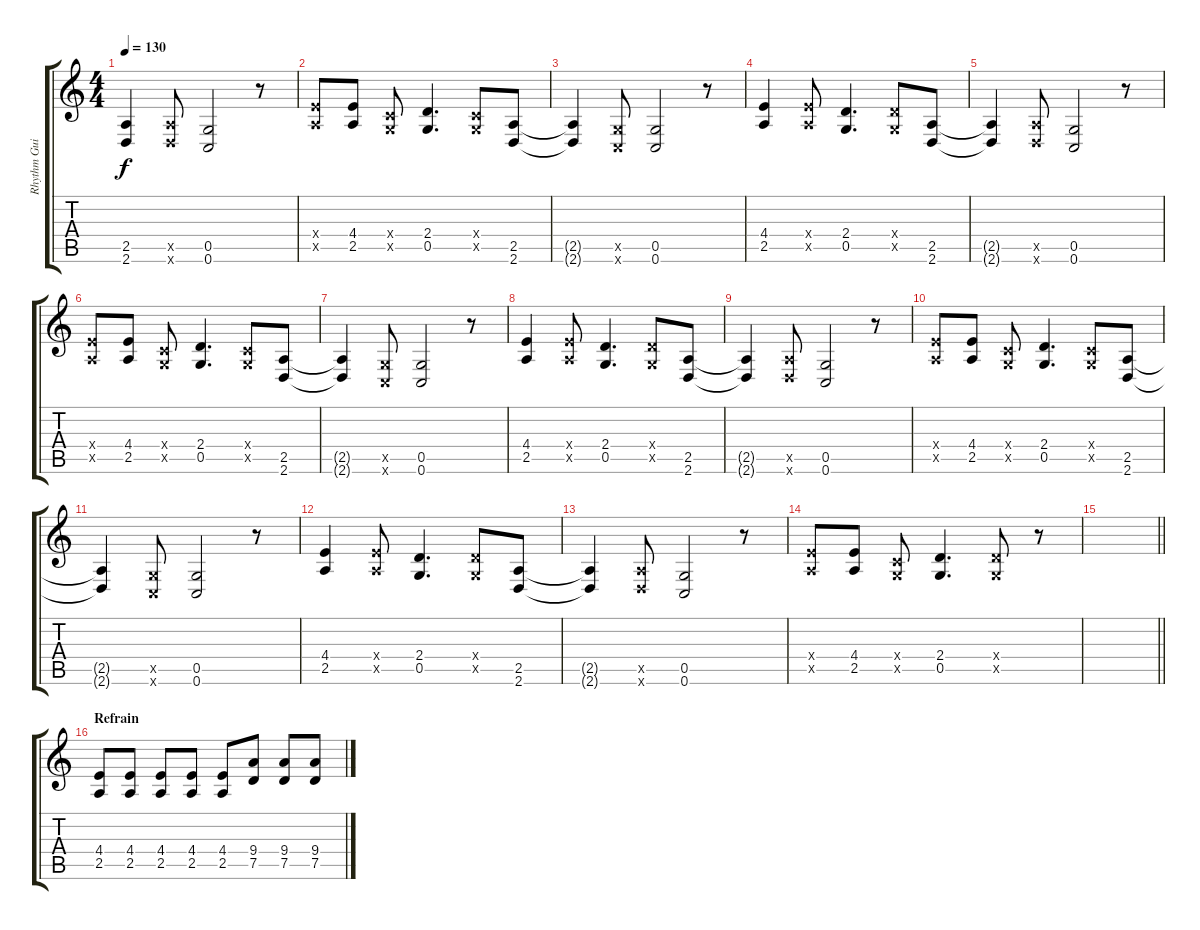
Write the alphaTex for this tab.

\track ("Rhythm Guitar" "Rhythm Gui") {instrument distortionguitar}
\staff {score tabs}
\tuning (D4 A3 F3 C3 G2 C2) {hide}
\ts (4 4)
\tempo 130
\clef g2
\ks c
(2.5{t} 2.6{t}).4{dy f} (2.5{x} 2.6{x}).8 (0.5 0.6).2 r.8 |
(4.4{x} 2.5{x}).8 (4.4 2.5).8 (0.4{x} 0.5{x}).8 (2.4 0.5).4{d} (0.4{x} 0.5{x}).8 (2.5 2.6).8 |
(2.5{t} 2.6{t}).4 (0.5{x} 0.6{x}).8 (0.5 0.6).2 r.8 |
(4.4 2.5).4 (4.4{x} 2.5{x}).8 (2.4 0.5).4{d} (2.4{x} 0.5{x}).8 (2.5 2.6).8 |
(2.5{t} 2.6{t}).4 (2.5{x} 2.6{x}).8 (0.5 0.6).2 r.8 |
(4.4{x} 2.5{x}).8 (4.4 2.5).8 (0.4{x} 0.5{x}).8 (2.4 0.5).4{d} (0.4{x} 0.5{x}).8 (2.5 2.6).8 |
(2.5{t} 2.6{t}).4 (0.5{x} 0.6{x}).8 (0.5 0.6).2 r.8 |
(4.4 2.5).4 (4.4{x} 2.5{x}).8 (2.4 0.5).4{d} (2.4{x} 0.5{x}).8 (2.5 2.6).8 |
(2.5{t} 2.6{t}).4 (2.5{x} 2.6{x}).8 (0.5 0.6).2 r.8 |
(4.4{x} 2.5{x}).8 (4.4 2.5).8 (0.4{x} 0.5{x}).8 (2.4 0.5).4{d} (0.4{x} 0.5{x}).8 (2.5 2.6).8 |
(2.5{t} 2.6{t}).4 (0.5{x} 0.6{x}).8 (0.5 0.6).2 r.8 |
(4.4 2.5).4 (4.4{x} 2.5{x}).8 (2.4 0.5).4{d} (2.4{x} 0.5{x}).8 (2.5 2.6).8 |
(2.5{t} 2.6{t}).4 (2.5{x} 2.6{x}).8 (0.5 0.6).2 r.8 |
(4.4{x} 2.5{x}).8 (4.4 2.5).8 (0.4{x} 0.5{x}).8 (2.4 0.5).4{d} (2.4{x} 0.5{x}).8 r.8 |
\barLineRight lightlight
|
\section ("" "Refrain")
(4.4 2.5).8 (4.4 2.5).8 (4.4 2.5).8 (4.4 2.5).8 (4.4 2.5).8 (9.4 7.5).8 (9.4 7.5).8 (9.4 7.5).8
